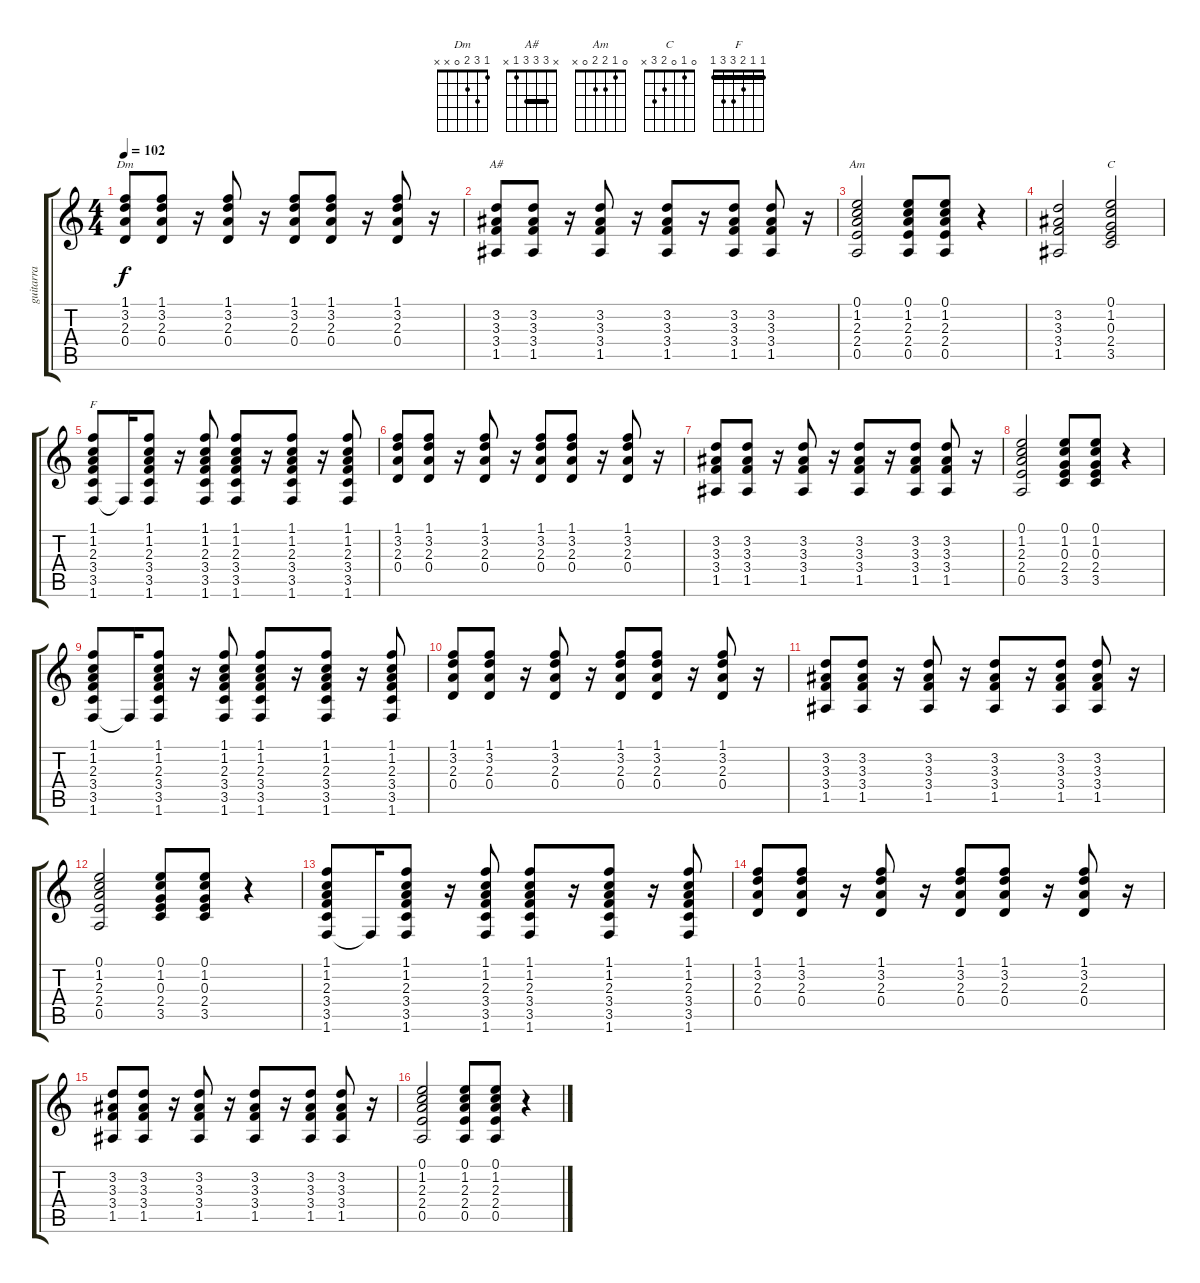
\track ("guitarra" "guitarra") {instrument electricguitarclean}
\staff {score tabs}
\tuning (E4 B3 G3 D3 A2 E2) {hide}
\chord ("Dm" 1 3 2 0 x x)
\chord ("A#" x 3 3 3 1 x) {barre 3}
\chord ("Am" 0 1 2 2 0 x)
\chord ("C" 0 1 0 2 3 x)
\chord ("F" 1 1 2 3 3 1) {barre 1}
\ts (4 4)
\tempo 102
\clef g2
\ks c
(1.1 3.2 2.3 0.4).8{ch "Dm" dy f} (1.1 3.2 2.3 0.4).8 r.16 (1.1 3.2 2.3 0.4).8 r.16 (1.1 3.2 2.3 0.4).8 (1.1 3.2 2.3 0.4).8 r.16 (1.1 3.2 2.3 0.4).8 r.16 |
(3.2 3.3 3.4 1.5).8{ch "A#"} (3.2 3.3 3.4 1.5).8 r.16 (3.2 3.3 3.4 1.5).8 r.16 (3.2 3.3 3.4 1.5).8 r.16 (3.2 3.3 3.4 1.5).8 (3.2 3.3 3.4 1.5).8 r.16 |
(0.1 1.2 2.3 2.4 0.5).2{ch "Am"} (0.1 1.2 2.3 2.4 0.5).8 (0.1 1.2 2.3 2.4 0.5).8 r.4 |
(3.2 3.3 3.4 1.5).2 (0.1 1.2 0.3 2.4 3.5).2{ch "C"} |
(1.1 1.2 2.3 3.4 3.5 1.6).8{ch "F"} 1.6{t}.16 (1.1 1.2 2.3 3.4 3.5 1.6).8 r.16 (1.1 1.2 2.3 3.4 3.5 1.6).8 (1.1 1.2 2.3 3.4 3.5 1.6).8 r.16 (1.1 1.2 2.3 3.4 3.5 1.6).8 r.16 (1.1 1.2 2.3 3.4 3.5 1.6).8 |
(1.1 3.2 2.3 0.4).8 (1.1 3.2 2.3 0.4).8 r.16 (1.1 3.2 2.3 0.4).8 r.16 (1.1 3.2 2.3 0.4).8 (1.1 3.2 2.3 0.4).8 r.16 (1.1 3.2 2.3 0.4).8 r.16 |
(3.2 3.3 3.4 1.5).8 (3.2 3.3 3.4 1.5).8 r.16 (3.2 3.3 3.4 1.5).8 r.16 (3.2 3.3 3.4 1.5).8 r.16 (3.2 3.3 3.4 1.5).8 (3.2 3.3 3.4 1.5).8 r.16 |
(0.1 1.2 2.3 2.4 0.5).2 (0.1 1.2 0.3 2.4 3.5).8 (0.1 1.2 0.3 2.4 3.5).8 r.4 |
(1.1 1.2 2.3 3.4 3.5 1.6).8 1.6{t}.16 (1.1 1.2 2.3 3.4 3.5 1.6).8 r.16 (1.1 1.2 2.3 3.4 3.5 1.6).8 (1.1 1.2 2.3 3.4 3.5 1.6).8 r.16 (1.1 1.2 2.3 3.4 3.5 1.6).8 r.16 (1.1 1.2 2.3 3.4 3.5 1.6).8 |
(1.1 3.2 2.3 0.4).8 (1.1 3.2 2.3 0.4).8 r.16 (1.1 3.2 2.3 0.4).8 r.16 (1.1 3.2 2.3 0.4).8 (1.1 3.2 2.3 0.4).8 r.16 (1.1 3.2 2.3 0.4).8 r.16 |
(3.2 3.3 3.4 1.5).8 (3.2 3.3 3.4 1.5).8 r.16 (3.2 3.3 3.4 1.5).8 r.16 (3.2 3.3 3.4 1.5).8 r.16 (3.2 3.3 3.4 1.5).8 (3.2 3.3 3.4 1.5).8 r.16 |
(0.1 1.2 2.3 2.4 0.5).2 (0.1 1.2 0.3 2.4 3.5).8 (0.1 1.2 0.3 2.4 3.5).8 r.4 |
(1.1 1.2 2.3 3.4 3.5 1.6).8 1.6{t}.16 (1.1 1.2 2.3 3.4 3.5 1.6).8 r.16 (1.1 1.2 2.3 3.4 3.5 1.6).8 (1.1 1.2 2.3 3.4 3.5 1.6).8 r.16 (1.1 1.2 2.3 3.4 3.5 1.6).8 r.16 (1.1 1.2 2.3 3.4 3.5 1.6).8 |
(1.1 3.2 2.3 0.4).8 (1.1 3.2 2.3 0.4).8 r.16 (1.1 3.2 2.3 0.4).8 r.16 (1.1 3.2 2.3 0.4).8 (1.1 3.2 2.3 0.4).8 r.16 (1.1 3.2 2.3 0.4).8 r.16 |
(3.2 3.3 3.4 1.5).8 (3.2 3.3 3.4 1.5).8 r.16 (3.2 3.3 3.4 1.5).8 r.16 (3.2 3.3 3.4 1.5).8 r.16 (3.2 3.3 3.4 1.5).8 (3.2 3.3 3.4 1.5).8 r.16 |
(0.1 1.2 2.3 2.4 0.5).2 (0.1 1.2 2.3 2.4 0.5).8 (0.1 1.2 2.3 2.4 0.5).8 r.4
